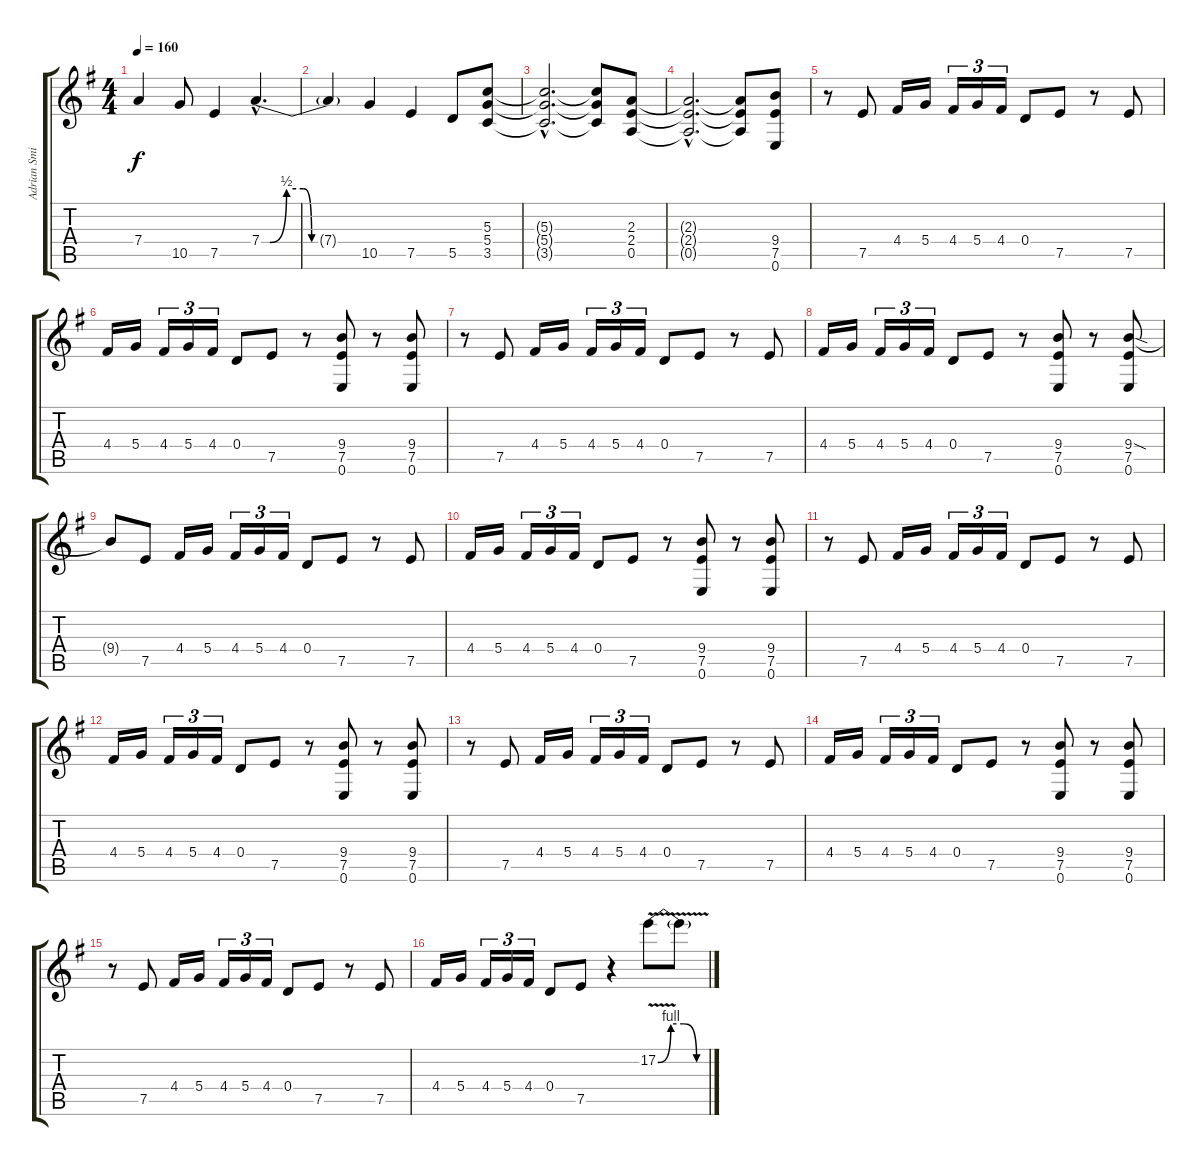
\track ("Adrian Smith" "Adrian Smi") {instrument distortionguitar}
\staff {score tabs}
\tuning (E4 B3 G3 D3 A2 E2) {hide}
\ts (4 4)
\tempo 160
\clef g2
\ks g
7.4{t}.4{dy f} 10.5.8 7.5.4 7.4{be (custom 0 0 5 0 15 2 25 2 30 0 60 0) hac}.4{d} |
7.4{t}.4 10.5.4 7.5.4 5.5.8 (5.3 5.4 3.5).8 |
(5.3{hac t} 5.4{hac t} 3.5{hac t}).2{d} (5.3{t} 5.4{t} 3.5{t}).8 (2.3 2.4 0.5).8 |
(2.3{hac t} 2.4{hac t} 0.5{hac t}).2{d} (2.3{t} 2.4{t} 0.5{t}).8 (9.4 7.5 0.6).8 |
r.8 7.5.8 4.4.16 5.4.16 4.4.16{tu (3 2)} 5.4.16{tu (3 2)} 4.4.16{tu (3 2)} 0.4.8 7.5.8 r.8 7.5.8 |
4.4.16 5.4.16 4.4.16{tu (3 2)} 5.4.16{tu (3 2)} 4.4.16{tu (3 2)} 0.4.8 7.5.8 r.8 (9.4 7.5 0.6).8 r.8 (9.4 7.5 0.6).8 |
r.8 7.5.8 4.4.16 5.4.16 4.4.16{tu (3 2)} 5.4.16{tu (3 2)} 4.4.16{tu (3 2)} 0.4.8 7.5.8 r.8 7.5.8 |
4.4.16 5.4.16 4.4.16{tu (3 2)} 5.4.16{tu (3 2)} 4.4.16{tu (3 2)} 0.4.8 7.5.8 r.8 (9.4 7.5 0.6).8 r.8 (9.4{sod} 7.5 0.6).8 |
9.4{t}.8 7.5.8 4.4.16 5.4.16 4.4.16{tu (3 2)} 5.4.16{tu (3 2)} 4.4.16{tu (3 2)} 0.4.8 7.5.8 r.8 7.5.8 |
4.4.16 5.4.16 4.4.16{tu (3 2)} 5.4.16{tu (3 2)} 4.4.16{tu (3 2)} 0.4.8 7.5.8 r.8 (9.4 7.5 0.6).8 r.8 (9.4 7.5 0.6).8 |
r.8 7.5.8 4.4.16 5.4.16 4.4.16{tu (3 2)} 5.4.16{tu (3 2)} 4.4.16{tu (3 2)} 0.4.8 7.5.8 r.8 7.5.8 |
4.4.16 5.4.16 4.4.16{tu (3 2)} 5.4.16{tu (3 2)} 4.4.16{tu (3 2)} 0.4.8 7.5.8 r.8 (9.4 7.5 0.6).8 r.8 (9.4 7.5 0.6).8 |
r.8 7.5.8 4.4.16 5.4.16 4.4.16{tu (3 2)} 5.4.16{tu (3 2)} 4.4.16{tu (3 2)} 0.4.8 7.5.8 r.8 7.5.8 |
4.4.16 5.4.16 4.4.16{tu (3 2)} 5.4.16{tu (3 2)} 4.4.16{tu (3 2)} 0.4.8 7.5.8 r.8 (9.4 7.5 0.6).8 r.8 (9.4 7.5 0.6).8 |
r.8 7.5.8 4.4.16 5.4.16 4.4.16{tu (3 2)} 5.4.16{tu (3 2)} 4.4.16{tu (3 2)} 0.4.8 7.5.8 r.8 7.5.8 |
4.4.16 5.4.16 4.4.16{tu (3 2)} 5.4.16{tu (3 2)} 4.4.16{tu (3 2)} 0.4.8 7.5.8 r.4 17.2{be (custom 0 0 15 4 30 4 45 0 60 0) v}.8{volume 16 balance 8 instrument overdrivenguitar} 17.2{t}.8
